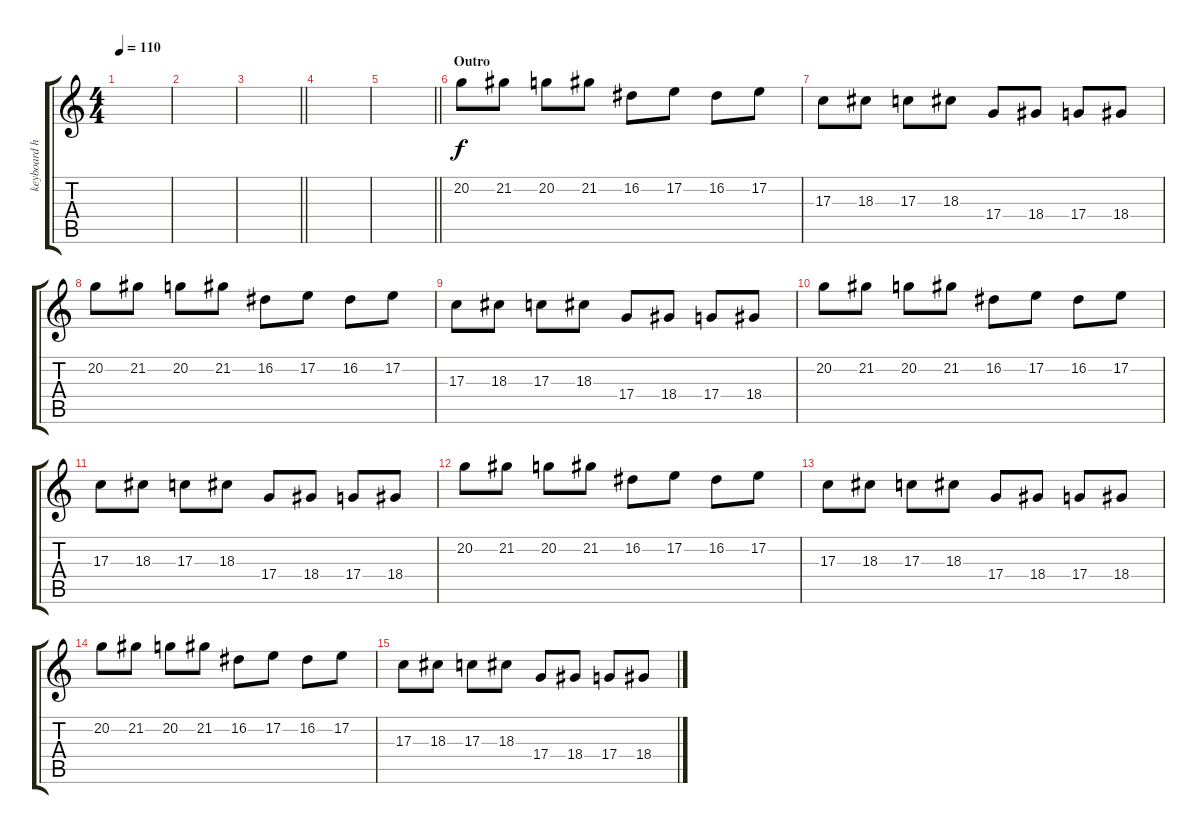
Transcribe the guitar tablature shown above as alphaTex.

\track ("keyboard harmoni" "keyboard h") {instrument stringensemble1}
\staff {score tabs}
\tuning (E4 B3 G3 D3 A2 E2) {hide}
\ts (4 4)
\tempo 110
\clef g2
\ks c
|
|
\barLineRight lightlight
|
|
\barLineRight lightlight
|
\section ("" "Outro")
20.2.8 21.2.8 20.2.8 21.2.8 16.2.8 17.2.8 16.2.8 17.2.8 |
17.3.8 18.3.8 17.3.8 18.3.8 17.4.8 18.4.8 17.4.8 18.4.8 |
20.2.8 21.2.8 20.2.8 21.2.8 16.2.8 17.2.8 16.2.8 17.2.8 |
17.3.8 18.3.8 17.3.8 18.3.8 17.4.8 18.4.8 17.4.8 18.4.8 |
20.2.8 21.2.8 20.2.8 21.2.8 16.2.8 17.2.8 16.2.8 17.2.8 |
17.3.8 18.3.8 17.3.8 18.3.8 17.4.8 18.4.8 17.4.8 18.4.8 |
20.2.8 21.2.8 20.2.8 21.2.8 16.2.8 17.2.8 16.2.8 17.2.8 |
17.3.8 18.3.8 17.3.8 18.3.8 17.4.8 18.4.8 17.4.8 18.4.8 |
20.2.8 21.2.8 20.2.8 21.2.8 16.2.8 17.2.8 16.2.8 17.2.8 |
17.3.8 18.3.8 17.3.8 18.3.8 17.4.8 18.4.8 17.4.8 18.4.8
